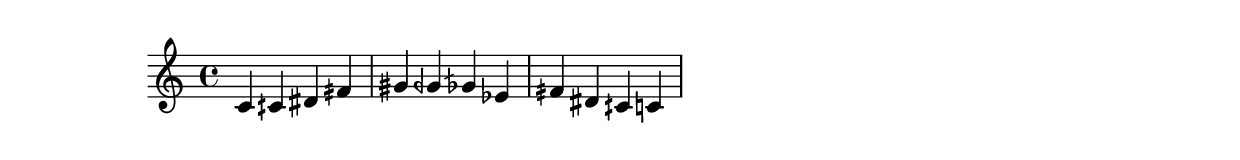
%% Do not edit this file; it is auto-generated from input/new
%% This file is in the public domain.
\version "2.12.0"
\header {
  texidoces = "
El «Makam» es un tipo de melodía de Turquía que
utiliza intervalos microtonales de 1/9 de tono.  Consulte el
archivo de inicio @code{makam.ly} (véase el 'Manual de
aprendizaje @version{}, 4.6.3 Otras fuentes de información' para
averiguar la situación de este archivo) para ver detalles de los
nombres de las notas y las alteraciones.

"
  doctitlees = "El «Makam»"

  
%% Translation of GIT committish :<0364058d18eb91836302a567c18289209d6e9706>
  texidocde = "
Makam ist eine türkische Melodie, in der 1/9-Tonabstände
eingesetzt werden.  Sehen Sie sich die Initialisierungsdatei
@code{makam.ly} für weiter Information zu Tonhöhenbezeichnungen
und Alterationen an (siehe
Handbuch zum Lernen @version{}, 4.6.3 Weitere Information zu
Hinweisen, wo diese Datei gespeichert ist)."
  
  doctitlede = "Makam-Beispiel"

  lsrtags = "pitches,world-music"
  texidoc = "Makam is a type of melody from Turkey using 1/9th-tone
microtonal alterations.  Consult the initialization file
@code{makam.ly} (see the `Learning Manual @version{},
4.6.3 Other sources of information' for the location of this file)
for details of pitch names and alterations."
  doctitle = "Makam example"
} % begin verbatim


% Initialize makam settings
\include "makam.ly"

\relative c' {
  \set Staff.keySignature = #`((3 . ,BAKIYE) (6 . ,(- KOMA)))
  c4 cc db fk
  gbm4 gfc gfb efk
  fk4 db cc c
}
